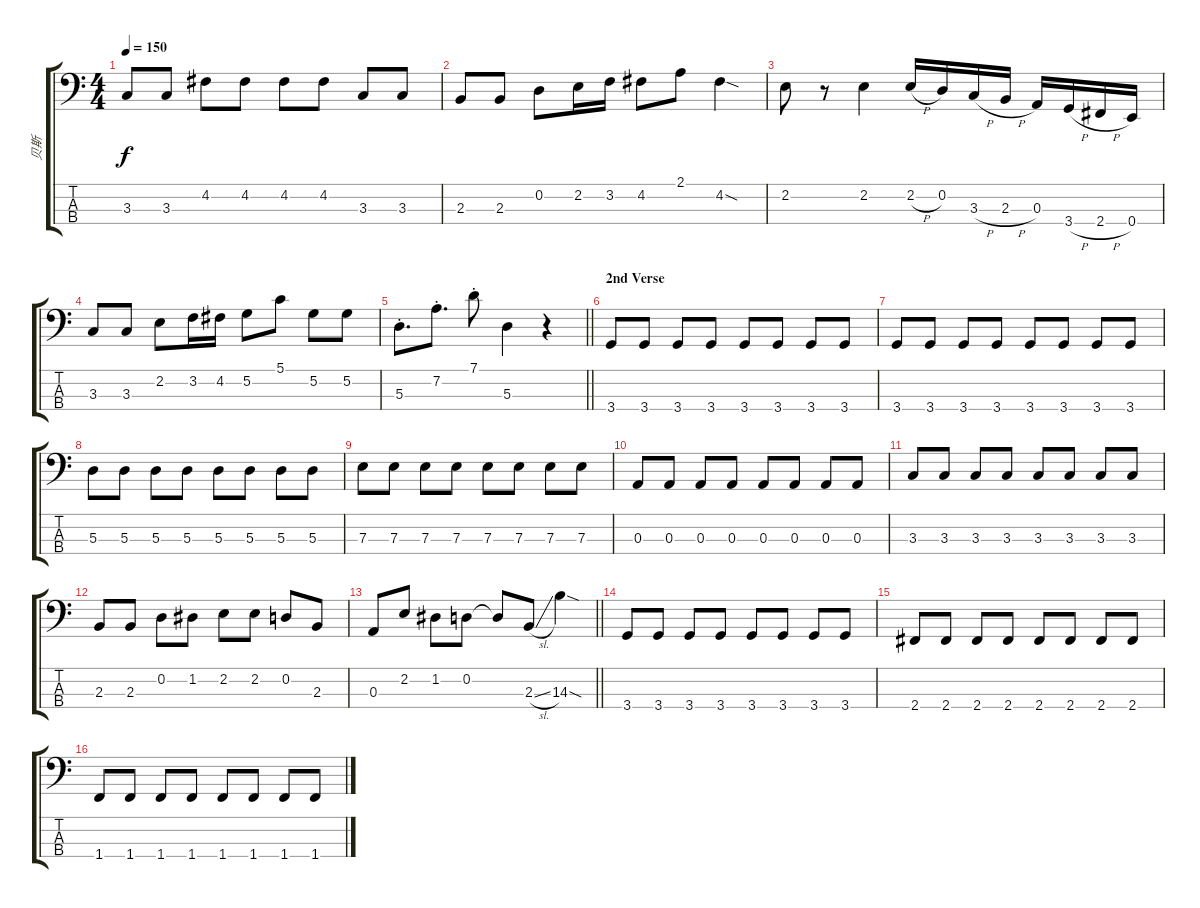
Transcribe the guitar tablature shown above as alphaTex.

\track ("贝斯" "贝斯") {instrument electricbassfinger}
\staff {score tabs}
\tuning (G2 D2 A1 E1) {hide}
\ts (4 4)
\tempo 150
\clef f4
\ks c
3.3.8{dy f} 3.3.8 4.2.8 4.2.8 4.2.8 4.2.8 3.3.8 3.3.8 |
2.3.8 2.3.8 0.2.8 2.2.16 3.2.16 4.2.8 2.1.8 4.2{sod}.4 |
2.2.8 r.8 2.2.4 2.2{h}.16 0.2.16 3.3{h}.16 2.3{h}.16 0.3.16 3.4{h}.16 2.4{h}.16 0.4.16 |
3.3.8 3.3.8 2.2.8 3.2.16 4.2.16 5.2.8 5.1.8 5.2.8 5.2.8 |
\barLineRight lightlight
5.3{st}.8{d} 7.2{st}.8{d} 7.1{st}.8 5.3.4 r.4 |
\section ("" "2nd Verse")
3.4.8 3.4.8 3.4.8 3.4.8 3.4.8 3.4.8 3.4.8 3.4.8 |
3.4.8 3.4.8 3.4.8 3.4.8 3.4.8 3.4.8 3.4.8 3.4.8 |
5.3.8 5.3.8 5.3.8 5.3.8 5.3.8 5.3.8 5.3.8 5.3.8 |
7.3.8 7.3.8 7.3.8 7.3.8 7.3.8 7.3.8 7.3.8 7.3.8 |
0.3.8 0.3.8 0.3.8 0.3.8 0.3.8 0.3.8 0.3.8 0.3.8 |
3.3.8 3.3.8 3.3.8 3.3.8 3.3.8 3.3.8 3.3.8 3.3.8 |
2.3.8 2.3.8 0.2.8 1.2.8 2.2.8 2.2.8 0.2.8 2.3.8 |
\barLineRight lightlight
0.3.8 2.2.8 1.2.8 0.2.8 0.2{t}.8 2.3{sl}.8 14.3{sod}.4 |
3.4.8 3.4.8 3.4.8 3.4.8 3.4.8 3.4.8 3.4.8 3.4.8 |
2.4.8 2.4.8 2.4.8 2.4.8 2.4.8 2.4.8 2.4.8 2.4.8 |
1.4.8 1.4.8 1.4.8 1.4.8 1.4.8 1.4.8 1.4.8 1.4.8
